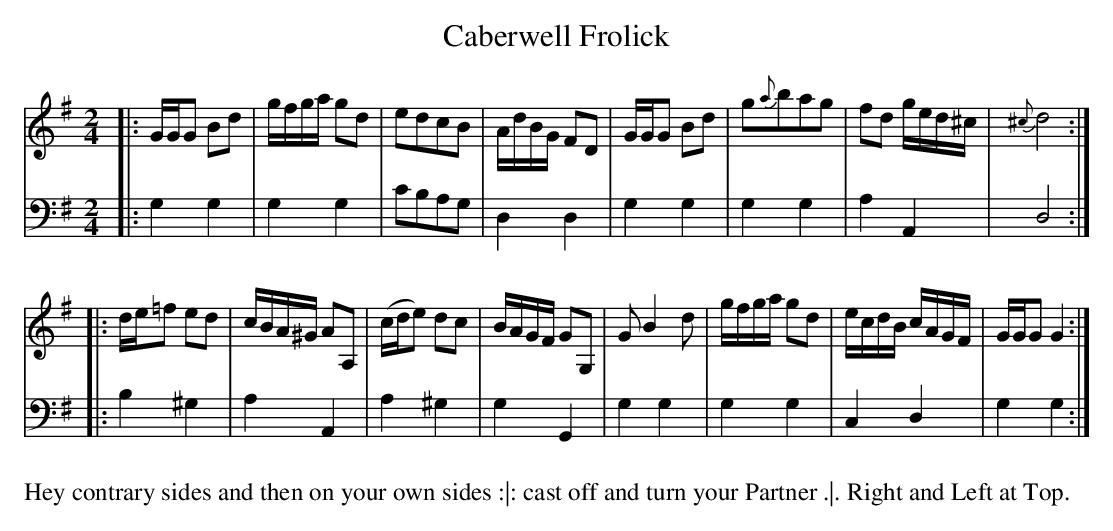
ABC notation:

X:1
T: Caberwell Frolick
M: 2/4
L: 1/16
K: G
V: 1
|:\
GGG2 B2d2 | gfga g2d2 | e2d2c2B2 | AdBG F2D2 |\
GGG2 B2d2 | g2{a}b2a2g2 | f2d2 ged^c | {^c}d8 :|
|:\
de=f2 e2d2 | cBA^G A2A,2 | (cde2) d2c2 | BAGF G2G,2 |\
G2 B4 d2 | gfga g2d2 | ecdB cAGF | GGG2 G4 :|
V: 2 clef=bass middle=d
|: g4g4 | g4g4 | c'2b2a2g2 | d4d4 | g4g4 | g4g4 | a4A4 | d8 :|
|: b4^g4 | a4A4 | a4^g4 | g4G4 | g4g4 | g4g4 | c4d4 | g4g4 :|
%%begintext align
Hey contrary sides and then on your own sides :|:
cast off and turn your Partner .|.
Right and Left at Top.
